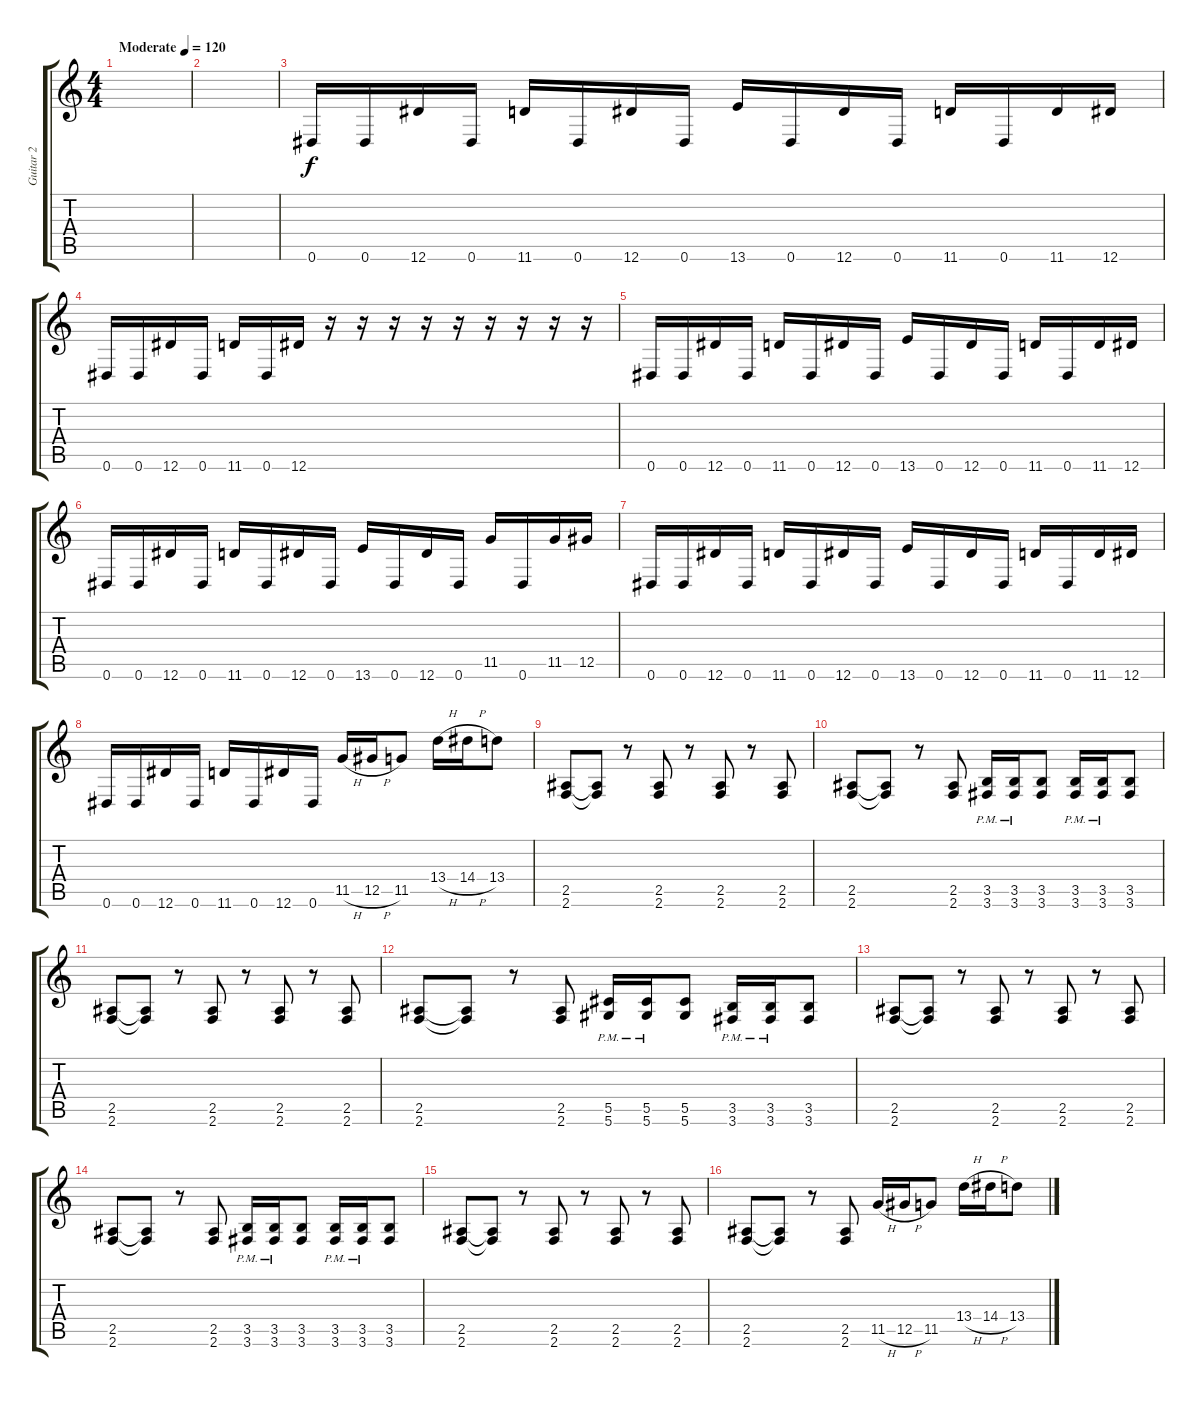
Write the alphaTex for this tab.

\track ("Guitar 2" "Guitar 2") {instrument distortionguitar}
\staff {score tabs}
\tuning (Eb4 Bb3 Gb3 Db3 Ab2 Eb2) {hide}
\ts (4 4)
\tempo (120 "Moderate")
\clef g2
\ks c
|
|
0.6.16 0.6.16 12.6.16 0.6.16 11.6.16 0.6.16 12.6.16 0.6.16 13.6.16 0.6.16 12.6.16 0.6.16 11.6.16 0.6.16 11.6.16 12.6.16 |
0.6.16 0.6.16 12.6.16 0.6.16 11.6.16 0.6.16 12.6.16 r.16 r.16 r.16 r.16 r.16 r.16 r.16 r.16 r.16 |
0.6.16 0.6.16 12.6.16 0.6.16 11.6.16 0.6.16 12.6.16 0.6.16 13.6.16 0.6.16 12.6.16 0.6.16 11.6.16 0.6.16 11.6.16 12.6.16 |
0.6.16 0.6.16 12.6.16 0.6.16 11.6.16 0.6.16 12.6.16 0.6.16 13.6.16 0.6.16 12.6.16 0.6.16 11.5.16 0.6.16 11.5.16 12.5.16 |
0.6.16 0.6.16 12.6.16 0.6.16 11.6.16 0.6.16 12.6.16 0.6.16 13.6.16 0.6.16 12.6.16 0.6.16 11.6.16 0.6.16 11.6.16 12.6.16 |
0.6.16 0.6.16 12.6.16 0.6.16 11.6.16 0.6.16 12.6.16 0.6.16 11.5{h}.16 12.5{h}.16 11.5.8 13.4{h}.16 14.4{h}.16 13.4.8 |
(2.5 2.6).8 (2.5{t} 2.6{t}).8 r.8 (2.5 2.6).8 r.8 (2.5 2.6).8 r.8 (2.5 2.6).8 |
(2.5 2.6).8 (2.5{t} 2.6{t}).8 r.8 (2.5 2.6).8 (3.5{pm} 3.6{pm}).16 (3.5{pm} 3.6{pm}).16 (3.5 3.6).8 (3.5{pm} 3.6{pm}).16 (3.5{pm} 3.6{pm}).16 (3.5 3.6).8 |
(2.5 2.6).8 (2.5{t} 2.6{t}).8 r.8 (2.5 2.6).8 r.8 (2.5 2.6).8 r.8 (2.5 2.6).8 |
(2.5 2.6).8 (2.5{t} 2.6{t}).8 r.8 (2.5 2.6).8 (5.5{pm} 5.6{pm}).16 (5.5{pm} 5.6{pm}).16 (5.5 5.6).8 (3.5{pm} 3.6{pm}).16 (3.5{pm} 3.6{pm}).16 (3.5 3.6).8 |
(2.5 2.6).8 (2.5{t} 2.6{t}).8 r.8 (2.5 2.6).8 r.8 (2.5 2.6).8 r.8 (2.5 2.6).8 |
(2.5 2.6).8 (2.5{t} 2.6{t}).8 r.8 (2.5 2.6).8 (3.5{pm} 3.6{pm}).16 (3.5{pm} 3.6{pm}).16 (3.5 3.6).8 (3.5{pm} 3.6{pm}).16 (3.5{pm} 3.6{pm}).16 (3.5 3.6).8 |
(2.5 2.6).8 (2.5{t} 2.6{t}).8 r.8 (2.5 2.6).8 r.8 (2.5 2.6).8 r.8 (2.5 2.6).8 |
(2.5 2.6).8 (2.5{t} 2.6{t}).8 r.8 (2.5 2.6).8 11.5{h}.16 12.5{h}.16 11.5.8 13.4{h}.16 14.4{h}.16 13.4.8
